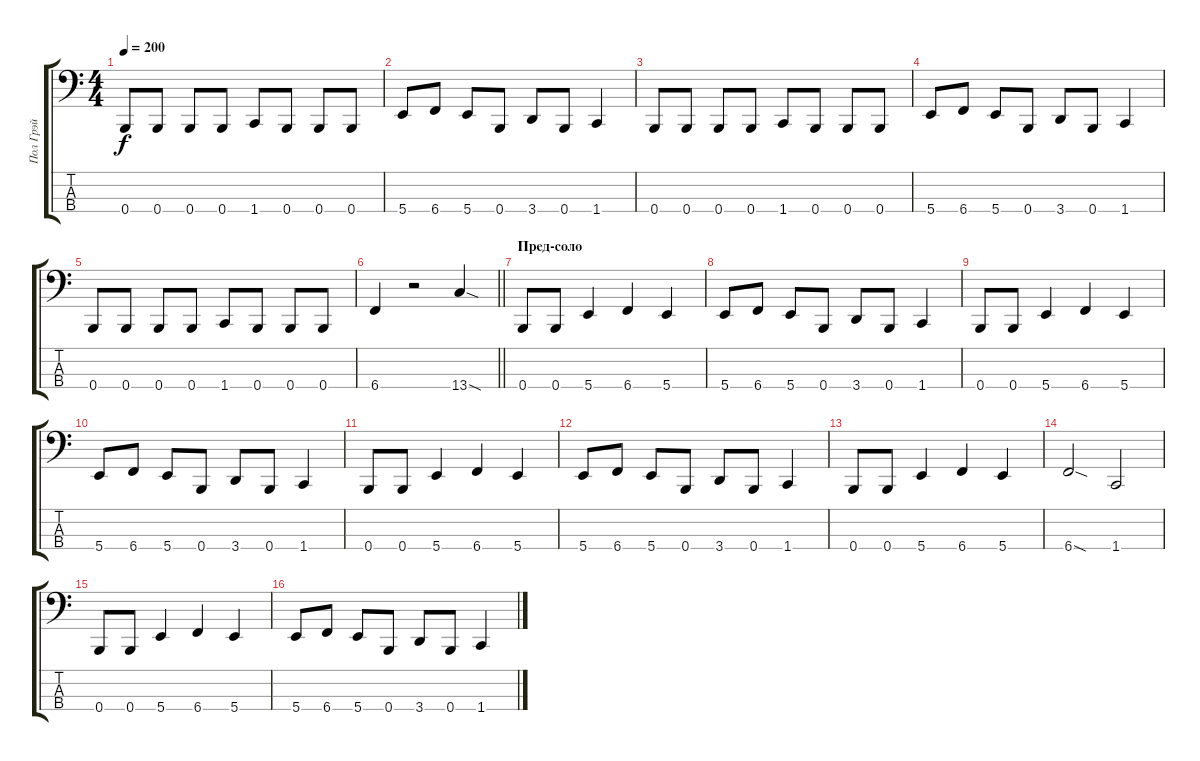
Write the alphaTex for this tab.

\track ("Пол Грэй" "Пол Грэй") {instrument electricbasspick}
\staff {score tabs}
\tuning (E2 B1 Gb1 B0) {hide}
\ts (4 4)
\tempo 200
\clef f4
\ks c
0.4.8{dy f} 0.4.8 0.4.8 0.4.8 1.4.8 0.4.8 0.4.8 0.4.8 |
5.4.8 6.4.8 5.4.8 0.4.8 3.4.8 0.4.8 1.4.4 |
0.4.8 0.4.8 0.4.8 0.4.8 1.4.8 0.4.8 0.4.8 0.4.8 |
5.4.8 6.4.8 5.4.8 0.4.8 3.4.8 0.4.8 1.4.4 |
0.4.8 0.4.8 0.4.8 0.4.8 1.4.8 0.4.8 0.4.8 0.4.8 |
\barLineRight lightlight
6.4.4 r.2 13.4{sod}.4 |
\section ("" "Пред-соло")
0.4.8 0.4.8 5.4.4 6.4.4 5.4.4 |
5.4.8 6.4.8 5.4.8 0.4.8 3.4.8 0.4.8 1.4.4 |
0.4.8 0.4.8 5.4.4 6.4.4 5.4.4 |
5.4.8 6.4.8 5.4.8 0.4.8 3.4.8 0.4.8 1.4.4 |
0.4.8 0.4.8 5.4.4 6.4.4 5.4.4 |
5.4.8 6.4.8 5.4.8 0.4.8 3.4.8 0.4.8 1.4.4 |
0.4.8 0.4.8 5.4.4 6.4.4 5.4.4 |
6.4{sod}.2 1.4.2 |
0.4.8 0.4.8 5.4.4 6.4.4 5.4.4 |
5.4.8 6.4.8 5.4.8 0.4.8 3.4.8 0.4.8 1.4.4
